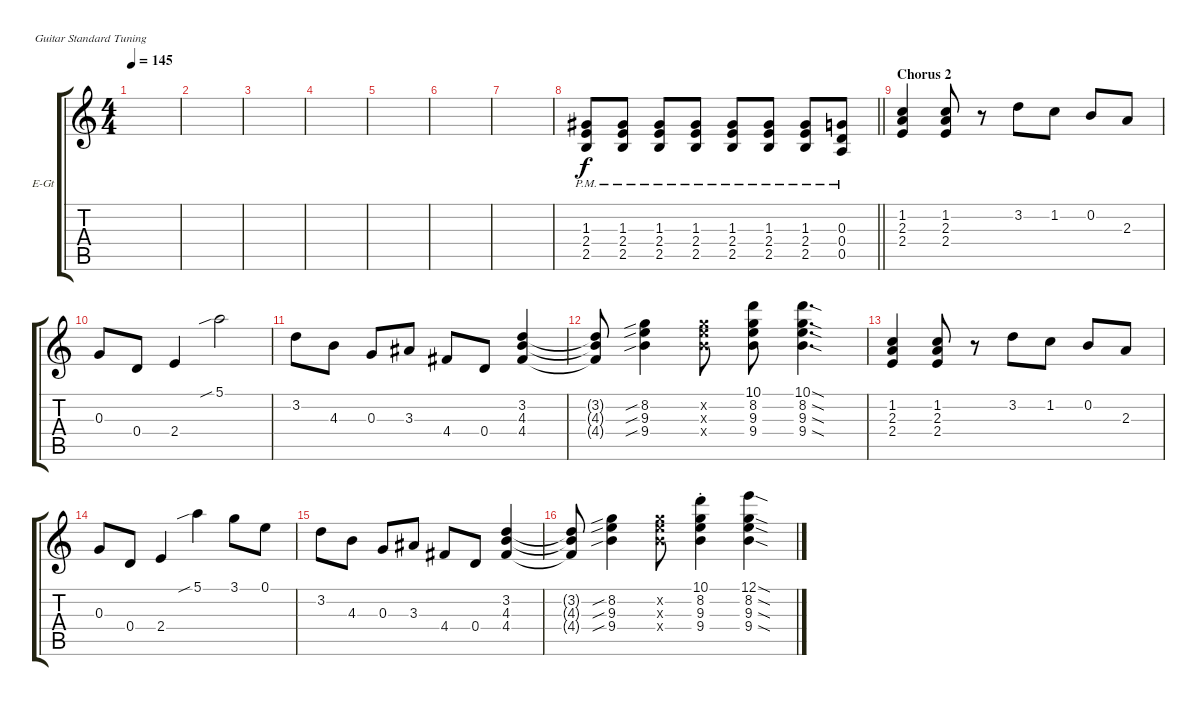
\bracketExtendMode groupsimilarinstruments
\firstSystemTrackNameOrientation horizontal
\otherSystemsTrackNameOrientation horizontal
\track ("guitar distortion (Rodion Kravkl)" "E-Gt") {instrument electricguitarclean}
\staff {score tabs}
\tuning (E4 B3 G3 D3 A2 E2)
\ts (4 4)
\tempo 145
\clef g2
\scale
0.333333
\ks aminor
|
\scale
0.333333 |
\scale
0.333333 |
\scale
0.333333 |
\scale
0.333333 |
\scale
0.333333 |
\scale
0.333333 |
\scale
0.333333
\barLineRight lightlight
(2.5{pm} 2.4{pm} 1.3{pm}).8 (2.5{pm} 2.4{pm} 1.3{pm}).8 (2.5{pm} 2.4{pm} 1.3{pm}).8 (2.5{pm} 2.4{pm} 1.3{pm}).8 (2.5{pm} 2.4{pm} 1.3{pm}).8 (2.5{pm} 2.4{pm} 1.3{pm}).8 (2.5{pm} 2.4{pm} 1.3{pm}).8 (0.3{pm} 0.4{pm} 0.5{pm}).8 |
\section ("" "Chorus 2")
\scale
0.333333 (2.3 2.4 1.2).4 (2.3 2.4 1.2).8 r.8 3.2.8 1.2.8 0.2.8 2.3.8 |
\scale
0.333333 0.3.8 0.4.8 2.4.4 5.1{sib}.2 |
\scale
0.333333 3.2.8 4.3.8 0.3.8 3.3.8 4.4.8 0.4.8 (4.4 4.3 3.2).4 |
\scale
0.333333 (3.2{t} 4.3{t} 4.4{t}).8 (9.4{sib} 9.3{sib} 8.2{sib}).4 (8.2{x} 9.3{x} 9.4{x}).8 (8.2 10.1 9.4 9.3).8 (9.4{sod} 9.3{sod} 8.2{sod} 10.1{sod}).4{d} |
\scale
0.333333 (2.4 2.3 1.2).4 (2.3 2.4 1.2).8 r.8 3.2.8 1.2.8 0.2.8 2.3.8 |
\scale
0.333333 0.3.8 0.4.8 2.4.4 5.1{sib}.4 3.1.8 0.1.8 |
\scale
0.333333 3.2.8 4.3.8 0.3.8 3.3.8 4.4.8 0.4.8 (4.4 4.3 3.2).4 |
\scale
0.333333 (3.2{t} 4.3{t} 4.4{t}).8 (9.4{sib} 9.3{sib} 8.2{sib}).4 (8.2{x} 9.3{x} 9.4{x}).8 (8.2{st} 10.1{st} 9.3{st} 9.4{st}).4 (9.4{sod} 9.3{sod} 8.2{sod} 12.1{sod}).4
